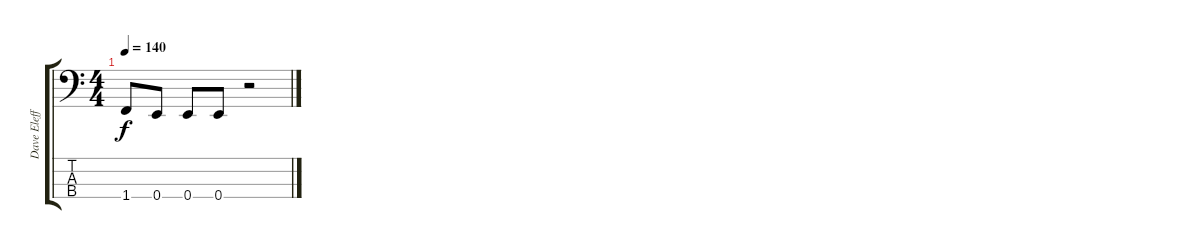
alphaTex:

\track ("Dave Eleffson" "Dave Eleff") {instrument electricbasspick}
\staff {score tabs}
\tuning (G2 D2 A1 E1) {hide}
\ts (4 4)
\tempo 140
\clef f4
\ks c
1.4.8{dy f} 0.4.8 0.4.8 0.4.8 r.2
